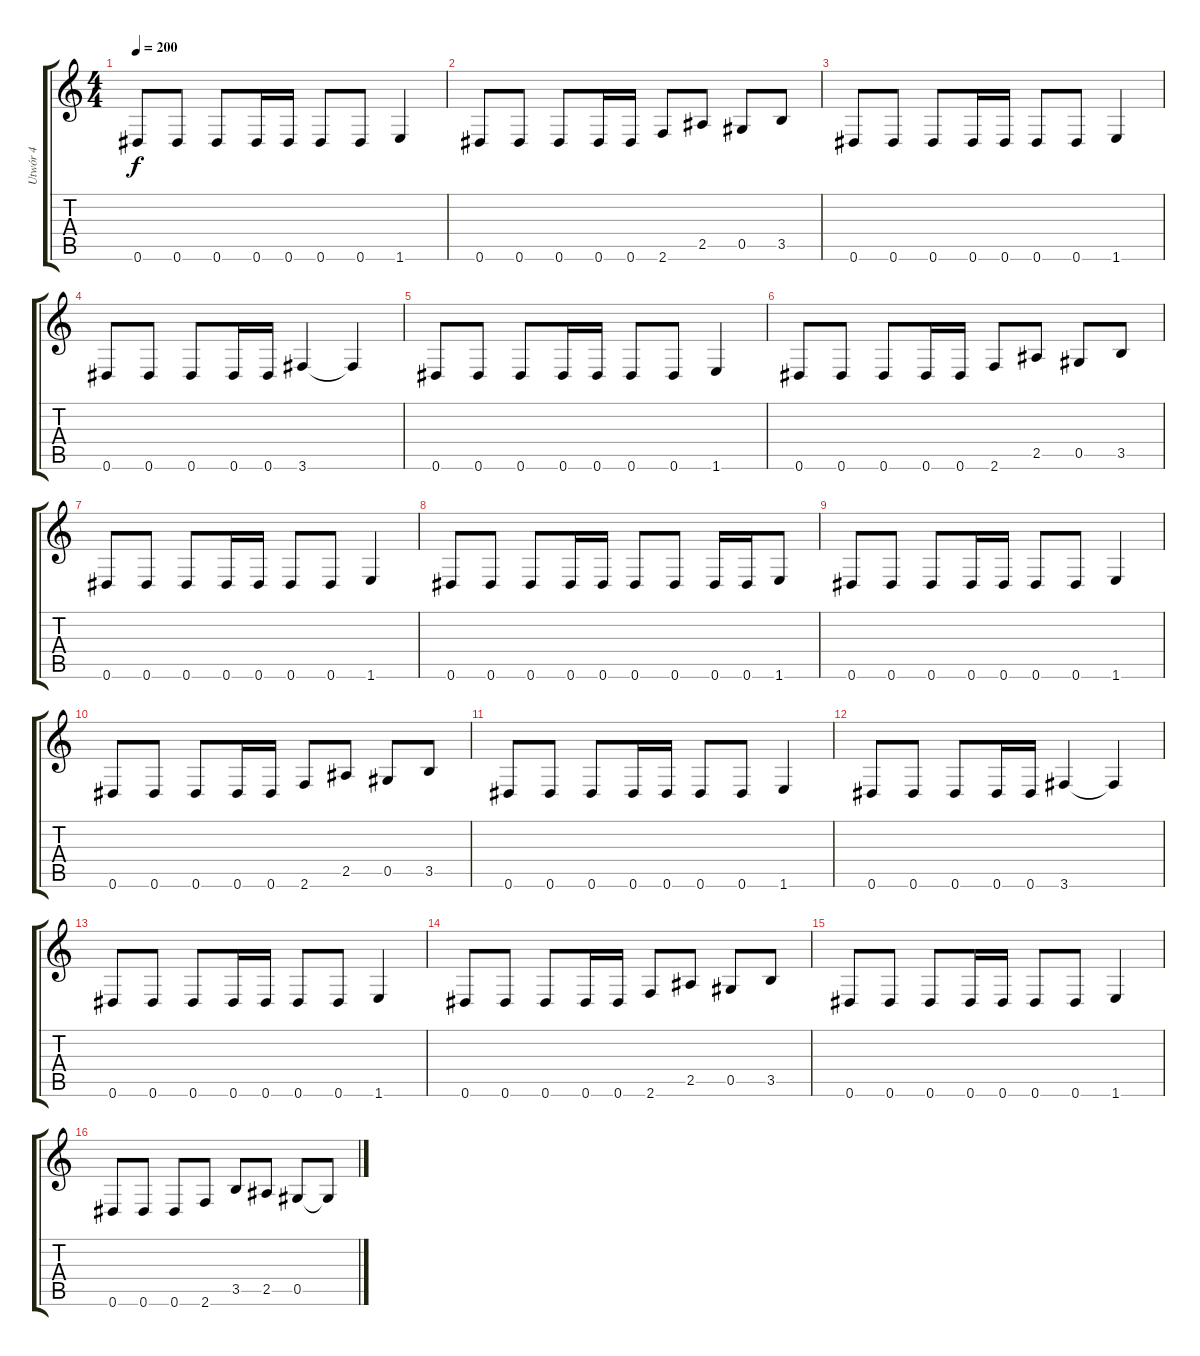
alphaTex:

\track ("Utwór 4" "Utwór 4") {instrument electricbassfinger}
\staff {score tabs}
\tuning (Eb4 Bb3 Gb3 Db3 Ab2 Eb2) {hide}
\ts (4 4)
\tempo 200
\clef g2
\ks c
0.6.8{dy f} 0.6.8 0.6.8 0.6.16 0.6.16 0.6.8 0.6.8 1.6.4 |
0.6.8 0.6.8 0.6.8 0.6.16 0.6.16 2.6.8 2.5.8 0.5.8 3.5.8 |
0.6.8 0.6.8 0.6.8 0.6.16 0.6.16 0.6.8 0.6.8 1.6.4 |
0.6.8 0.6.8 0.6.8 0.6.16 0.6.16 3.6.4 3.6{t}.4 |
0.6.8 0.6.8 0.6.8 0.6.16 0.6.16 0.6.8 0.6.8 1.6.4 |
0.6.8 0.6.8 0.6.8 0.6.16 0.6.16 2.6.8 2.5.8 0.5.8 3.5.8 |
0.6.8 0.6.8 0.6.8 0.6.16 0.6.16 0.6.8 0.6.8 1.6.4 |
0.6.8 0.6.8 0.6.8 0.6.16 0.6.16 0.6.8 0.6.8 0.6.16 0.6.16 1.6.8 |
0.6.8 0.6.8 0.6.8 0.6.16 0.6.16 0.6.8 0.6.8 1.6.4 |
0.6.8 0.6.8 0.6.8 0.6.16 0.6.16 2.6.8 2.5.8 0.5.8 3.5.8 |
0.6.8 0.6.8 0.6.8 0.6.16 0.6.16 0.6.8 0.6.8 1.6.4 |
0.6.8 0.6.8 0.6.8 0.6.16 0.6.16 3.6.4 3.6{t}.4 |
0.6.8 0.6.8 0.6.8 0.6.16 0.6.16 0.6.8 0.6.8 1.6.4 |
0.6.8 0.6.8 0.6.8 0.6.16 0.6.16 2.6.8 2.5.8 0.5.8 3.5.8 |
0.6.8 0.6.8 0.6.8 0.6.16 0.6.16 0.6.8 0.6.8 1.6.4 |
0.6.8 0.6.8 0.6.8 2.6.8 3.5.8 2.5.8 0.5.8 0.5{t}.8
